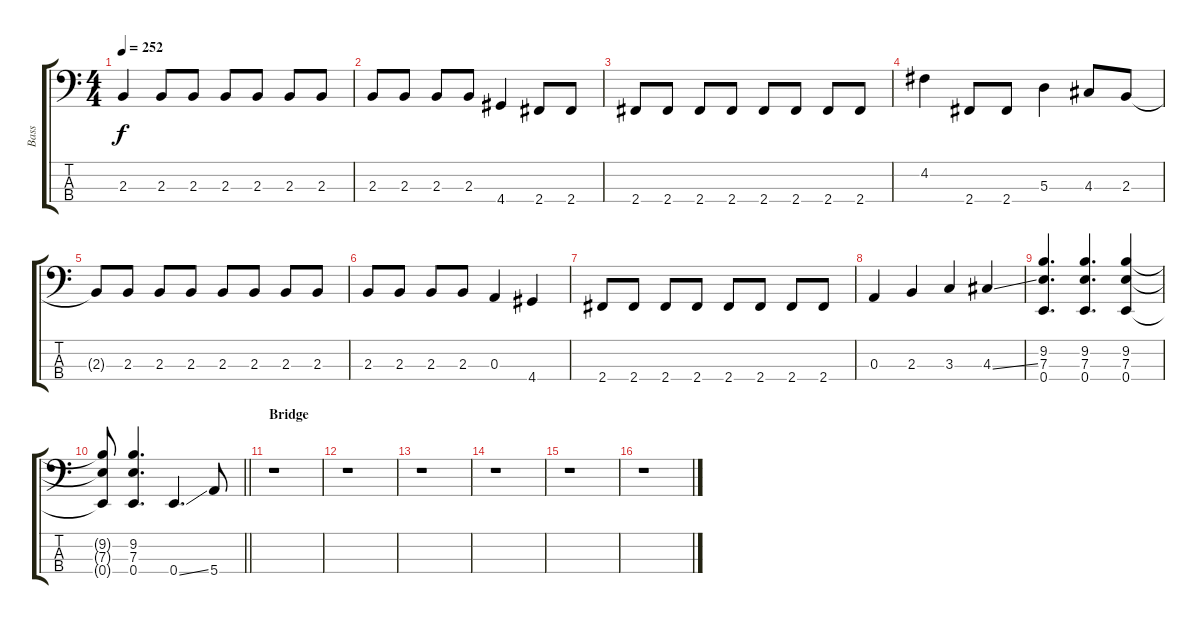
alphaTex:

\track ("Bass" "Bass") {instrument electricbassfinger}
\staff {score tabs}
\tuning (G2 D2 A1 E1) {hide}
\ts (4 4)
\tempo 252
\clef f4
\ks c
2.3{t}.4{dy f} 2.3.8 2.3.8 2.3.8 2.3.8 2.3.8 2.3.8 |
2.3.8 2.3.8 2.3.8 2.3.8 4.4.4 2.4.8 2.4.8 |
2.4.8 2.4.8 2.4.8 2.4.8 2.4.8 2.4.8 2.4.8 2.4.8 |
4.2.4 2.4.8 2.4.8 5.3.4 4.3.8 2.3.8 |
2.3{t}.8 2.3.8 2.3.8 2.3.8 2.3.8 2.3.8 2.3.8 2.3.8 |
2.3.8 2.3.8 2.3.8 2.3.8 0.3.4 4.4.4 |
2.4.8 2.4.8 2.4.8 2.4.8 2.4.8 2.4.8 2.4.8 2.4.8 |
0.3.4 2.3.4 3.3.4 4.3{ss}.4 |
(9.2 7.3 0.4).4{d} (9.2 7.3 0.4).4{d} (9.2 7.3 0.4).4 |
\barLineRight lightlight
(9.2{t} 7.3{t} 0.4{t}).8 (9.2 7.3 0.4).4{d} 0.4{ss}.4{d} 5.4.8 |
\section ("" "Bridge")
r.1 |
r.1 |
r.1 |
r.1 |
r.1 |
r.1
